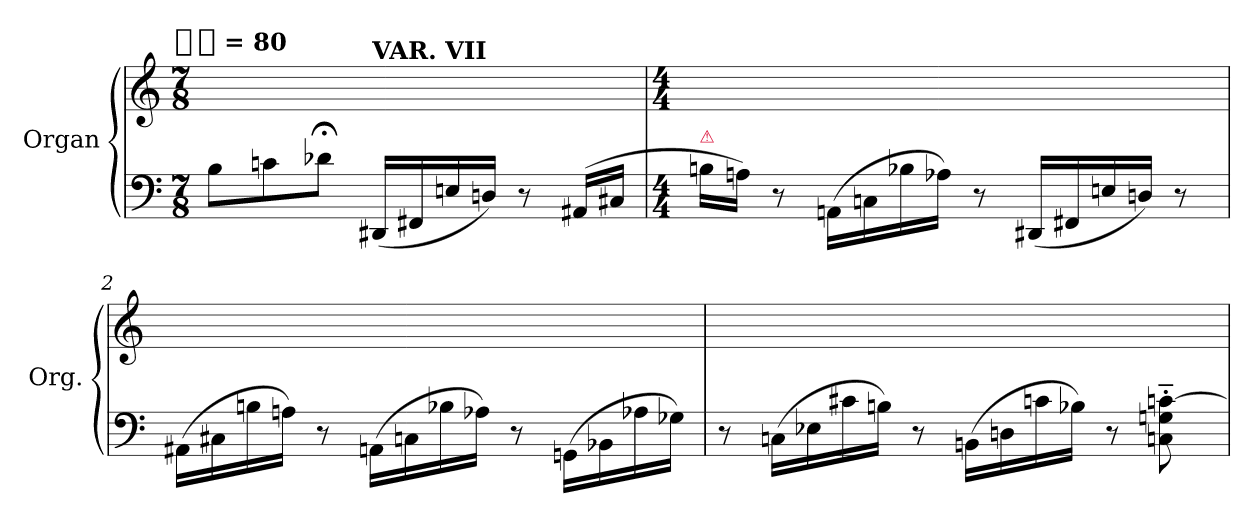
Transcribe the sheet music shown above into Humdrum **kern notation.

**kern	**kern
*part1	*part1
*staff2	*staff1
*I"Organ	*
*I'Org.	*
*clefF4	*clefG2
*k[]	*k[]
*C:	*C:
!!LO:TX:omd:t=[quarter-dot] = 80
*M7/8	*M7/8
*MM120	*MM120
=	=
8BL	8ryy
8cn	8ryy
8d-X;<J	8ryy
*	*MM100
!	!LO:TX:a:B:t=VAR. VII
(16DD#XLL	8ryy
16FF#X	.
16En	8ryy
16DnJJ)	.
8r	8ryy
(16AA#XLL	8ryy
16C#XJJ	.
=1	=1
*M4/4	*M4/4
!LO:TX:a:color=crimson:t=⚠	!
16BnLL	8ryy
16AnJJ)	.
8r	8ryy
(16AAnLL	8ryy
16Cn	.
16B-X	8ryy
16A-XJJ)	.
8r	8ryy
(16DD#XLL	8ryy
16FF#X	.
16En	8ryy
16DnJJ)	.
8r	8ryy
=2	=2
(16AA#XLL	8ryy
16C#X	.
16Bn	8ryy
16AnJJ)	.
8r	8ryy
(16AAnLL	8ryy
16Cn	.
16B-X	8ryy
16A-XJJ)	.
8r	8ryy
(16GGnLL	8ryy
16BB-X	.
16A-X	8ryy
16G-XJJ)	.
=3	=3
8r	8ryy
(16CnLL	8ryy
16E-X	.
16c#X	8ryy
16BnJJ)	.
8r	8ryy
(16BBnLL	8ryy
16Dn	.
16cn	8ryy
16B-XJJ)	.
8r	8ryy
8Cn'~ 8Gn'~ [8cn'~	16ryy
.	16ryy
=	=
*-	*-
